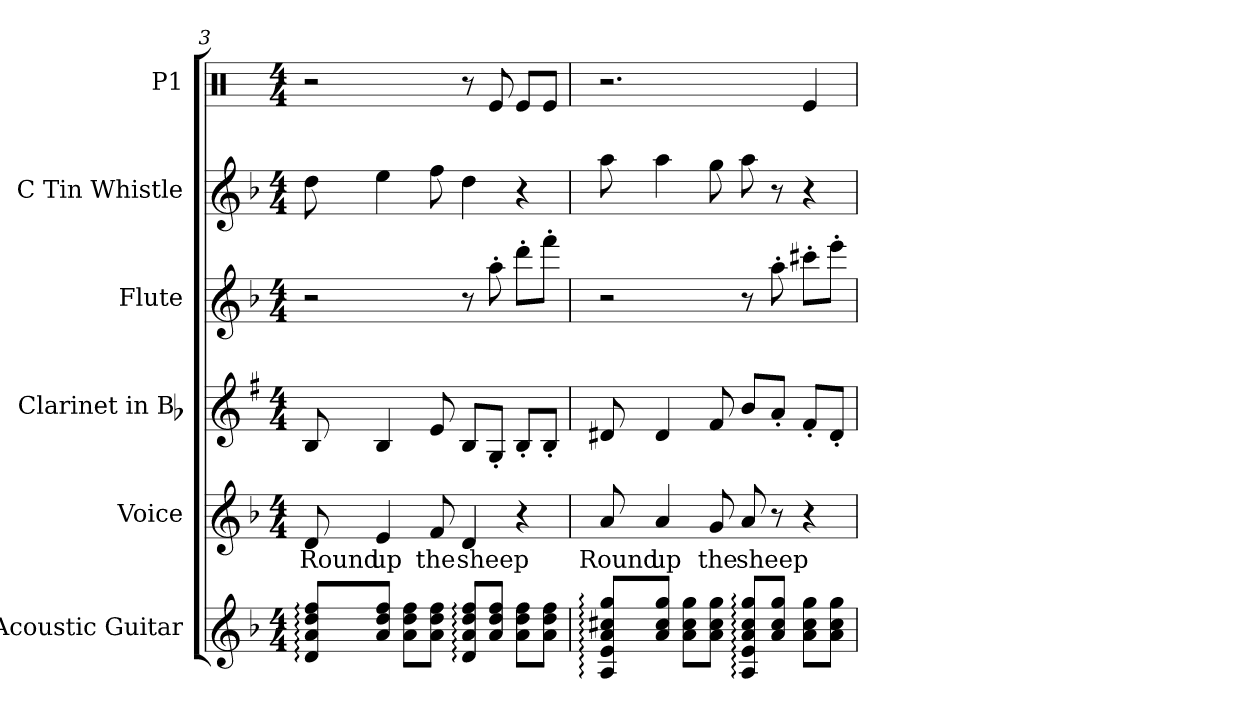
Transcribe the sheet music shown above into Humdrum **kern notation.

**kern	**kern	**text	**kern	**kern	**kern	**kern
*part6	*part5	*part5	*part4	*part3	*part2	*part1
*staff6	*staff5	*staff5	*staff4	*staff3	*staff2	*staff1
*I"Acoustic Guitar	*I"Voice	*	*I"Clarinet in Bb	*I"Flute	*I"C Tin Whistle	*I"P1
*I'A. Gtr.	*I'Voice	*	*I'Cl.	*I'Fl.	*I'C T. Whistle	*
*clefG2	*clefG2	*	*clefG2	*clefG2	*clefG2	*clefX
*ITrd7c12	*	*	*ITrd1c2	*	*ITrd-7c-12	*
*k[b-]	*k[b-]	*	*k[b-]	*k[b-]	*k[b-]	*k[]
*F:	*F:	*	*F:	*F:	*F:	*C:
*M4/4	*M4/4	*	*M4/4	*M4/4	*M4/4	*M4/4
=3	=3	=3	=3	=3	=3	=3
!	!	!LO:LY:b:color=#000000	!	!	!	!
8Di:/ 8Ai:/ 8di:/ 8fi:/L	8di/	Round	8Ai/	2r	8dddi\	2r
!	!	!LO:LY:b:color=#000000	!	!	!	!
8Ai/ 8di/ 8fi/J	4ei/	up	4Ai/	.	4eeei\	.
8Ai\ 8di\ 8fi\L	.	.	.	.	.	.
!	!	!LO:LY:b:color=#000000	!	!	!	!
8Ai\ 8di\ 8fi\J	8fi/	the	8di/	.	8fffi\	.
!	!	!LO:LY:b:color=#000000	!	!	!	!
8Di:/ 8Ai:/ 8di:/ 8fi:/L	4di/	sheep	8Ai/L	8r	4dddi\	8r
8Ai/ 8di/ 8fi/J	.	.	8F'i/J	8aa'i\	.	8Rei/
8Ai\ 8di\ 8fi\L	4r	.	8A'i/L	8ddd'i\L	4r	8Rei/L
8Ai\ 8di\ 8fi\J	.	.	8A'i/J	8fff'i\J	.	8Rei/J
!!LO:LB:g=z
=4	=4	=4	=4	=4	=4	=4
!	!	!LO:LY:b:color=#000000	!	!	!	!
8AAi:/ 8Ei:/ 8Ai:/ 8c#Xi:/ 8gi:/L	8ai/	Round	8c#Xi/	2r	8aaai\	2.r
!	!	!LO:LY:b:color=#000000	!	!	!	!
8Ai/ 8c#i/ 8gi/J	4ai/	up	4c#i/	.	4aaai\	.
8Ai\ 8c#i\ 8gi\L	.	.	.	.	.	.
!	!	!LO:LY:b:color=#000000	!	!	!	!
8Ai\ 8c#i\ 8gi\J	8gi/	the	8ei/	.	8gggi\	.
!	!	!LO:LY:b:color=#000000	!	!	!	!
8AAi:/ 8Ei:/ 8Ai:/ 8c#i:/ 8gi:/L	8ai/	sheep	8ai/L	8r	8aaai\	.
8Ai/ 8c#i/ 8gi/J	8r	.	8g'i/J	8aa'i\	8r	.
8Ai\ 8c#i\ 8gi\L	4r	.	8e'i/L	8ccc#X'i\L	4r	4Rei/
8Ai\ 8c#i\ 8gi\J	.	.	8c#'i/J	8eee'i\J	.	.
=	=	=	=	=	=	=
*-	*-	*-	*-	*-	*-	*-
